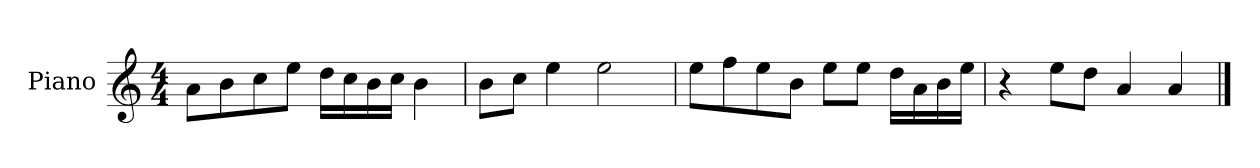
**kern
*part1
*staff1
*I"Piano
*I'P-no
*clefG2
*k[]
*M4/4
*MM90
=1
8a\L
8b\
8cc\
8ee\J
16dd\LL
16cc\
16b\
16cc\JJ
4b\
=2
8b\L
8cc\J
4ee\
2ee\
=3
8ee\L
8ff\
8ee\
8b\J
8ee\L
8ee\J
16dd\LL
16a\
16b\
16ee\JJ
=4
4r
8ee\L
8dd\J
4a/
4a/
==
*-
